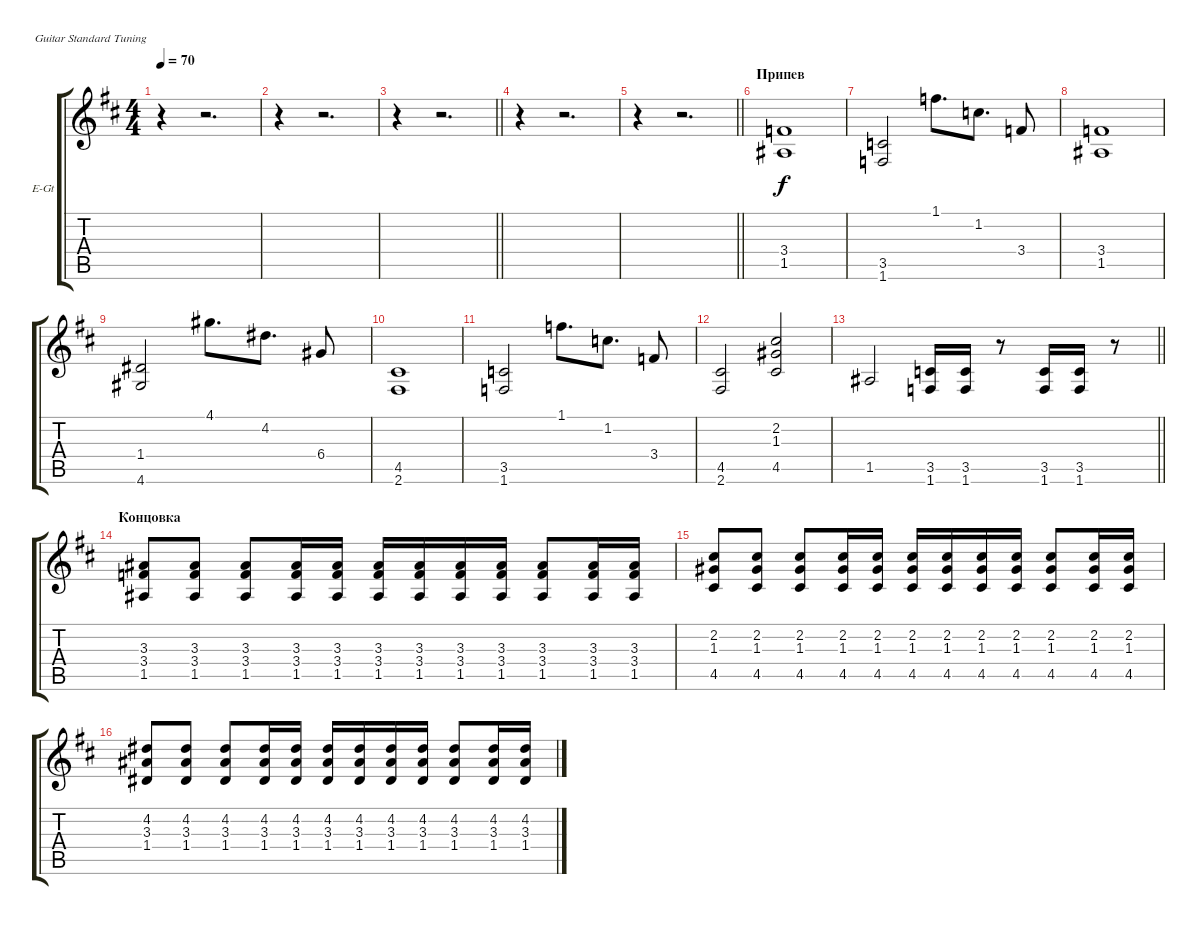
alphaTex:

\bracketExtendMode groupsimilarinstruments
\firstSystemTrackNameOrientation horizontal
\otherSystemsTrackNameOrientation horizontal
\track ("Виктор Смольский" "E-Gt") {instrument distortionguitar}
\staff {score tabs}
\tuning (E4 B3 G3 D3 A2 E2)
\ts (4 4)
\tempo 70
\clef g2
\scale
0.333333
\ks bminor
r.4{dy f} r.2{d} |
\scale
0.333333 r.4 r.2{d} |
\scale
0.333333
\barLineRight lightlight
r.4 r.2{d} |
\scale
0.333333 r.4 r.2{d} |
\scale
0.333333
\barLineRight lightlight
r.4 r.2{d} |
\section ("" "Припев")
\scale
0.333333 (3.4 1.5).1 |
\scale
0.333333 (3.5 1.6).2 1.1.8{d} 1.2.8{d} 3.4.8 |
\scale
0.333333 (3.4 1.5).1 |
\scale
0.333333 (1.4 4.6).2 4.1.8{d} 4.2.8{d} 6.4.8 |
\scale
0.333333 (4.5 2.6).1 |
\scale
0.333333 (3.5 1.6).2 1.1.8{d} 1.2.8{d} 3.4.8 |
\scale
0.333333 (4.5 2.6).2 (2.2 1.3 4.5).2 |
\scale
0.333333
\barLineRight lightlight
1.5.2 (3.5 1.6).16 (3.5 1.6).16 r.8 (3.5 1.6).16 (3.5 1.6).16 r.8 |
\section ("" "Концовка")
\scale
0.333333 (3.3 3.4 1.5).8 (3.3 3.4 1.5).8 (3.3 3.4 1.5).8 (3.3 3.4 1.5).16 (3.3 3.4 1.5).16 (3.3 3.4 1.5).16 (3.3 3.4 1.5).16 (3.3 3.4 1.5).16 (3.3 3.4 1.5).16 (3.3 3.4 1.5).8 (3.3 3.4 1.5).16 (3.3 3.4 1.5).16 |
\scale
0.333333 (2.2 1.3 4.5).8 (2.2 1.3 4.5).8 (2.2 1.3 4.5).8 (2.2 1.3 4.5).16 (2.2 1.3 4.5).16 (2.2 1.3 4.5).16 (2.2 1.3 4.5).16 (2.2 1.3 4.5).16 (2.2 1.3 4.5).16 (2.2 1.3 4.5).8 (2.2 1.3 4.5).16 (2.2 1.3 4.5).16 |
\scale
0.333333 (4.2 3.3 1.4).8 (4.2 3.3 1.4).8 (4.2 3.3 1.4).8 (4.2 3.3 1.4).16 (4.2 3.3 1.4).16 (4.2 3.3 1.4).16 (4.2 3.3 1.4).16 (4.2 3.3 1.4).16 (4.2 3.3 1.4).16 (4.2 3.3 1.4).8 (4.2 3.3 1.4).16 (4.2 3.3 1.4).16
